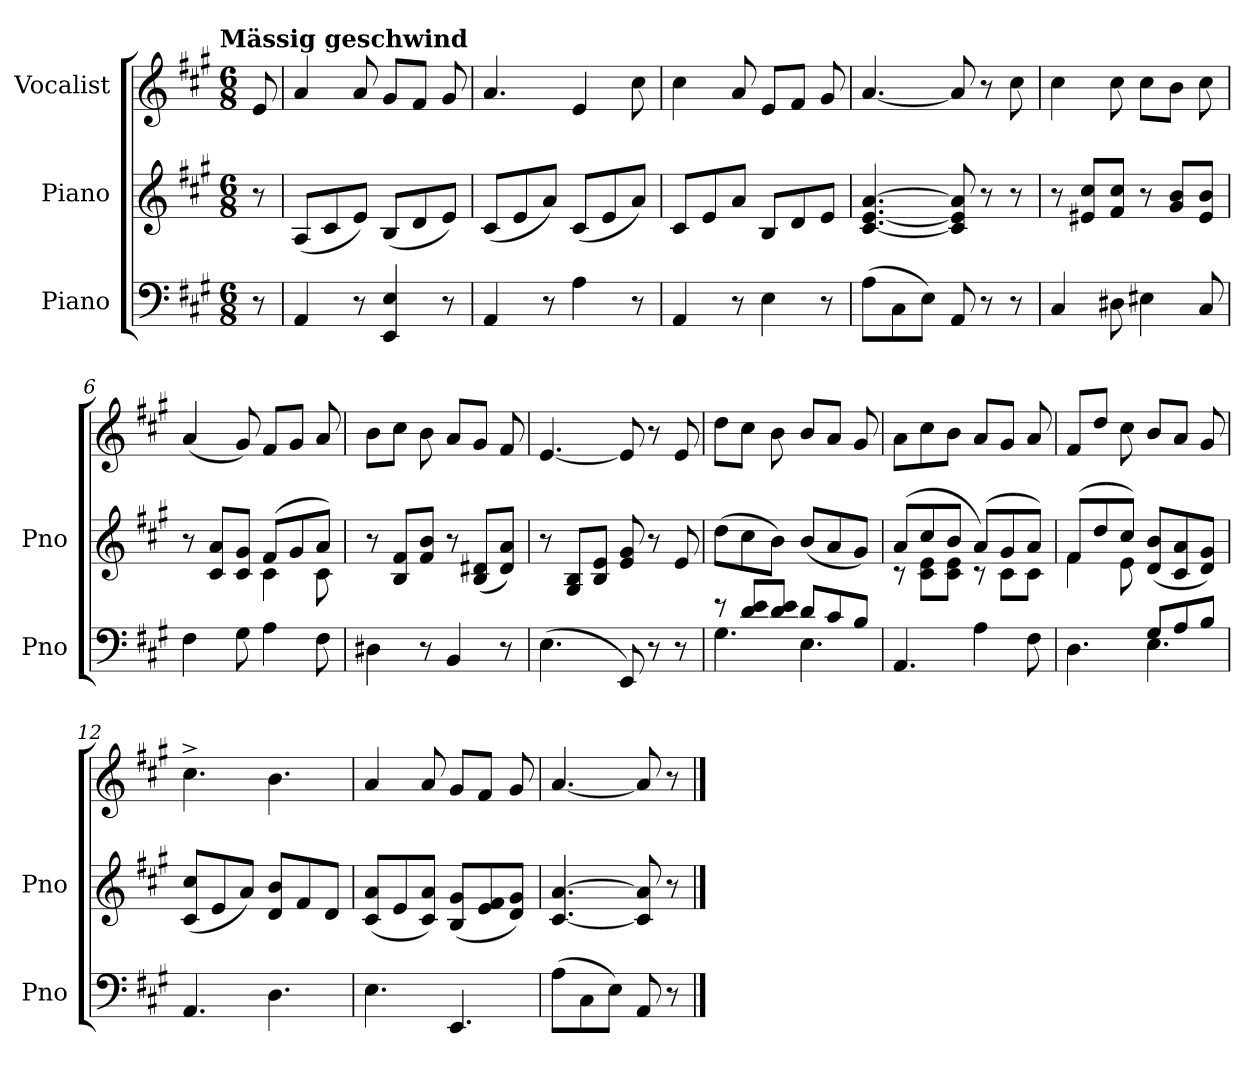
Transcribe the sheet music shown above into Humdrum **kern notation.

**kern	**kern	**kern
*part3	*part2	*part1
*staff3	*staff2	*staff1
*I"Piano	*I"Piano	*I"Vocalist
*I'Pno	*I'Pno	*
*clefF4	*clefG2	*clefG2
*k[f#c#g#]	*k[f#c#g#]	*k[f#c#g#]
*A:	*A:	*A:
!!LO:TX:omd:t=Mässig geschwind
*M6/8	*M6/8	*M6/8
*MM112	*MM112	*MM112
=	=	=
8r	8r	8e
=1	=1	=1
4AA	(8AL	4a
.	8c#	.
8r	8eJ)	8a
4EE 4E	(8BL	8g#L
.	8d	8f#J
8r	8eJ)	8g#
=2	=2	=2
4AA	(8c#L	4.a
.	8e	.
8r	8aJ)	.
4A	(8c#L	4e
.	8e	.
8r	8aJ)	8cc#
=3	=3	=3
4AA	8c#L	4cc#
.	8e	.
8r	8aJ	8a
4E	8BL	8eL
.	8d	8f#J
8r	8eJ	8g#
=4	=4	=4
(8AL	[4.c# [4.e [4.a	[4.a
8C#	.	.
8EJ)	.	.
8AA	8c#] 8e] 8a]	8a]
8r	8r	8r
8r	8r	8cc#
=5	=5	=5
4C#	8r	4cc#
.	8e#X 8cc#L	.
8D#X	8f# 8cc#J	8cc#
4E#X	8r	8cc#L
.	8g# 8bL	8bJ
8C#	8e# 8bJ	8cc#
=6	=6	=6
*	*^	*
4F#	8r	4.ryy	(4a
.	8c# 8aL	.	.
8G#	8c# 8g#J	.	8g#)
4A	(8f#L	4c#	8f#L
.	8g#	.	8g#J
8F#	8aJ)	8c#	8a
*	*v	*v	*
=7	=7	=7
4D#X	8r	8bL
.	8B 8f#L	8cc#J
8r	8f# 8bJ	8b
4BB	8r	8aL
.	(8B 8d#XL	8g#J
8r	8d# 8aJ)	8f#
=8	=8	=8
(4.E	8r	[4.e
.	8G# 8BL	.
.	8B 8eJ	.
8EE)	8e 8g#	8e]
8r	8r	8r
8r	8e	8e
=9	=9	=9
*^	*	*
8r	4.G#	(8ddL	8ddL
8d 8eL	.	8cc#	8cc#J
8d 8eJ	.	8bJ)	8b
8dL	4.E	(8bL	8bL
8c#	.	8a	8aJ
8BJ	.	8g#J)	8g#
*v	*v	*	*
=10	=10	=10
*	*^	*
4.AA	(8aL	8r	8aL
.	8cc#	8c# 8eL	8cc#
.	8bJ	8c# 8eJ	8bJ
4A	(8aL)	8r	8aL
.	8g#	8c#L	8g#J
8F#	8aJ)	8c#J	8a
=11	=11	=11	=11
*^	*	*	*
4.D	8ryy	(8f#L	4f#	8f#L
.	4ryy	8dd	.	8ddJ
.	.	8cc#J)	8e	8cc#
8G#L	4.E	(8d 8bL	4.ryy	8bL
8A	.	8c# 8a	.	8aJ
8BJ	.	8d 8g#J)	.	8g#
*v	*v	*	*	*
*	*v	*v	*
=12	=12	=12
4.AA	(8c# 8cc#L	4.cc#^
.	8e	.
.	8aJ)	.
4.D	8d 8bL	4.b
.	8f#	.
.	8dJ	.
=13	=13	=13
4.E	(8c# 8aL	4a
.	8e	.
.	8c# 8aJ)	8a
4.EE	(8B 8g#L	8g#L
.	8e 8f#	8f#J
.	8d 8g#J)	8g#
=14	=14	=14
(8AL	[4.c# [4.a	[4.a
8C#	.	.
8EJ)	.	.
8AA	8c#] 8a]	8a]
8r	8r	8r
==	==	==
*-	*-	*-
